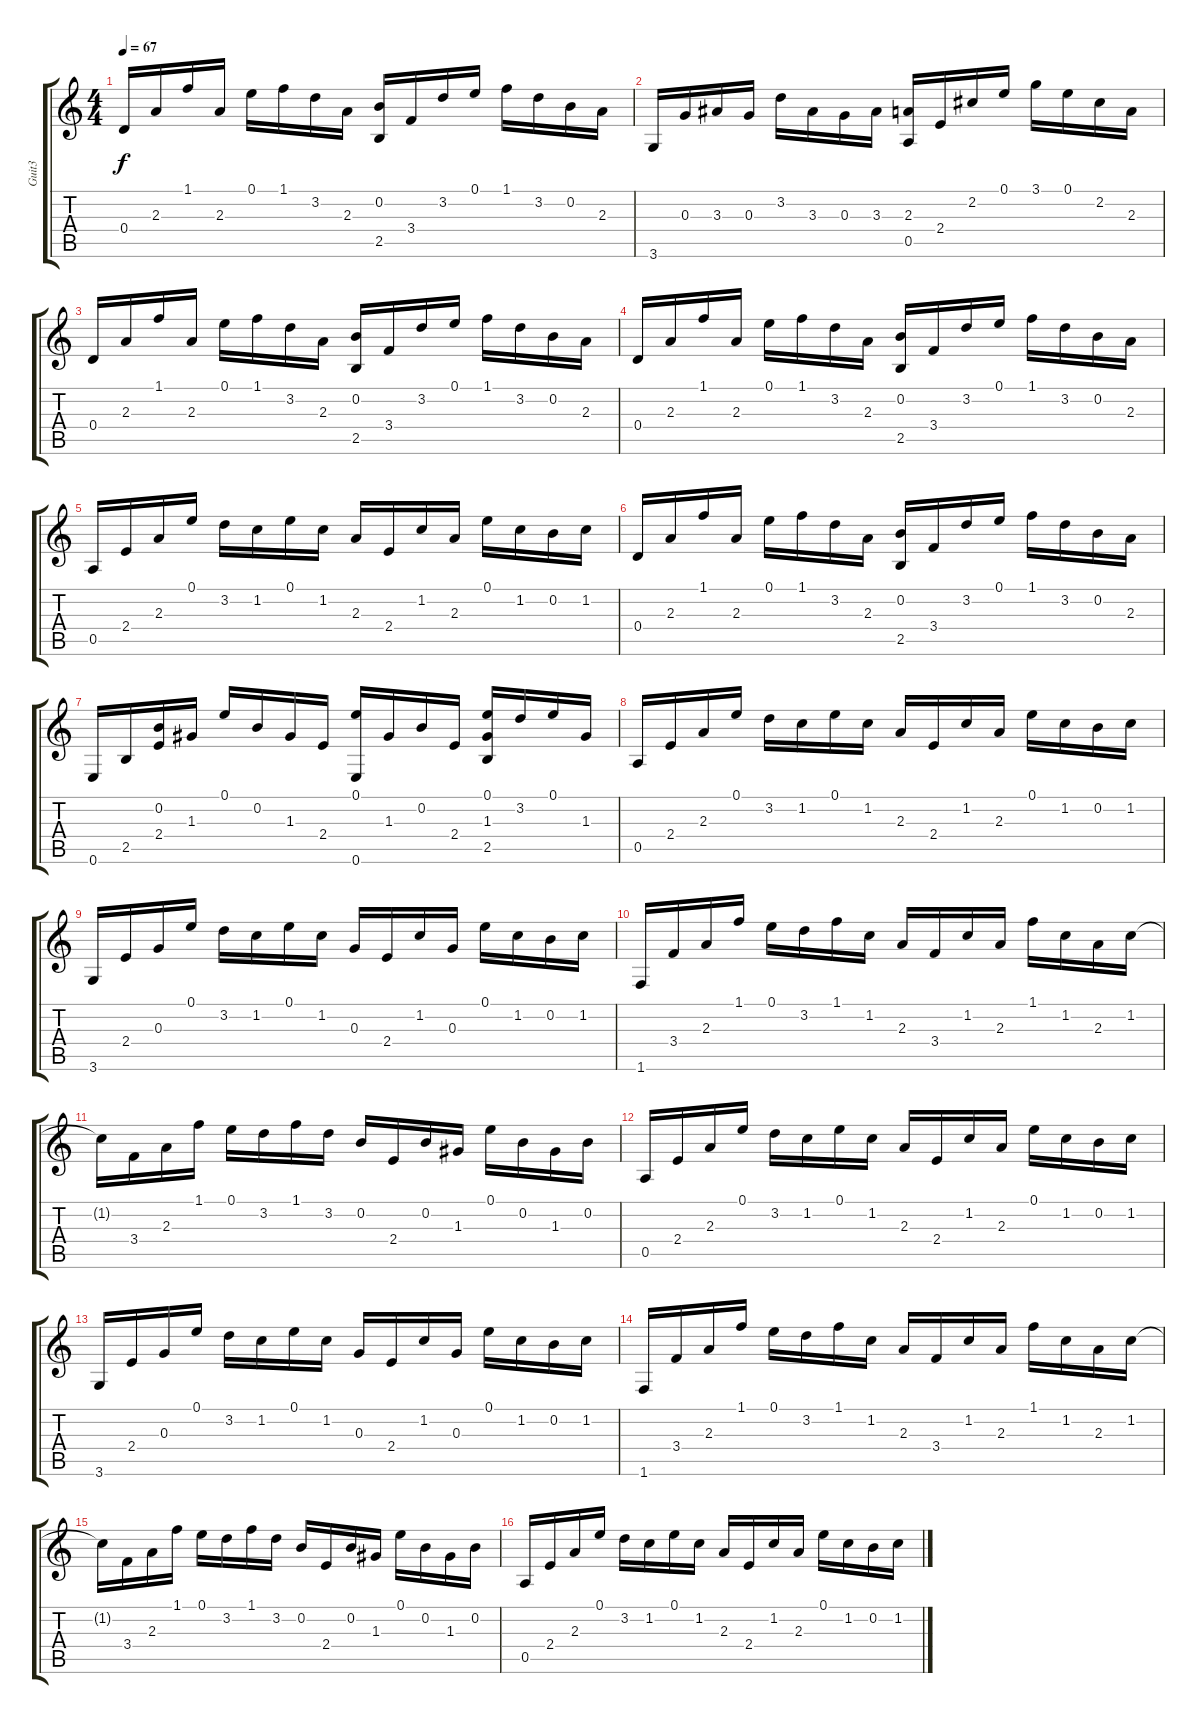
\track ("Guit3" "Guit3") {instrument electricguitarclean}
\staff {score tabs}
\tuning (E4 B3 G3 D3 A2 E2) {hide}
\ts (4 4)
\tempo 67
\clef g2
\ks c
0.4.16{dy f} 2.3.16 1.1.16 2.3.16 0.1.16 1.1.16 3.2.16 2.3.16 (0.2 2.5).16 3.4.16 3.2.16 0.1.16 1.1.16 3.2.16 0.2.16 2.3.16 |
3.6.16 0.3.16 3.3.16 0.3.16 3.2.16 3.3.16 0.3.16 3.3.16 (2.3 0.5).16 2.4.16 2.2.16 0.1.16 3.1.16 0.1.16 2.2.16 2.3.16 |
0.4.16 2.3.16 1.1.16 2.3.16 0.1.16 1.1.16 3.2.16 2.3.16 (0.2 2.5).16 3.4.16 3.2.16 0.1.16 1.1.16 3.2.16 0.2.16 2.3.16 |
0.4.16 2.3.16 1.1.16 2.3.16 0.1.16 1.1.16 3.2.16 2.3.16 (0.2 2.5).16 3.4.16 3.2.16 0.1.16 1.1.16 3.2.16 0.2.16 2.3.16 |
0.5.16 2.4.16 2.3.16 0.1.16 3.2.16 1.2.16 0.1.16 1.2.16 2.3.16 2.4.16 1.2.16 2.3.16 0.1.16 1.2.16 0.2.16 1.2.16 |
0.4.16 2.3.16 1.1.16 2.3.16 0.1.16 1.1.16 3.2.16 2.3.16 (0.2 2.5).16 3.4.16 3.2.16 0.1.16 1.1.16 3.2.16 0.2.16 2.3.16 |
0.6.16 2.5.16 (0.2 2.4).16 1.3.16 0.1.16 0.2.16 1.3.16 2.4.16 (0.1 0.6).16 1.3.16 0.2.16 2.4.16 (0.1 1.3 2.5).16 3.2.16 0.1.16 1.3.16 |
0.5.16 2.4.16 2.3.16 0.1.16 3.2.16 1.2.16 0.1.16 1.2.16 2.3.16 2.4.16 1.2.16 2.3.16 0.1.16 1.2.16 0.2.16 1.2.16 |
3.6.16 2.4.16 0.3.16 0.1.16 3.2.16 1.2.16 0.1.16 1.2.16 0.3.16 2.4.16 1.2.16 0.3.16 0.1.16 1.2.16 0.2.16 1.2.16 |
1.6.16 3.4.16 2.3.16 1.1.16 0.1.16 3.2.16 1.1.16 1.2.16 2.3.16 3.4.16 1.2.16 2.3.16 1.1.16 1.2.16 2.3.16 1.2.16 |
1.2{t}.16 3.4.16 2.3.16 1.1.16 0.1.16 3.2.16 1.1.16 3.2.16 0.2.16 2.4.16 0.2.16 1.3.16 0.1.16 0.2.16 1.3.16 0.2.16 |
0.5.16 2.4.16 2.3.16 0.1.16 3.2.16 1.2.16 0.1.16 1.2.16 2.3.16 2.4.16 1.2.16 2.3.16 0.1.16 1.2.16 0.2.16 1.2.16 |
3.6.16 2.4.16 0.3.16 0.1.16 3.2.16 1.2.16 0.1.16 1.2.16 0.3.16 2.4.16 1.2.16 0.3.16 0.1.16 1.2.16 0.2.16 1.2.16 |
1.6.16 3.4.16 2.3.16 1.1.16 0.1.16 3.2.16 1.1.16 1.2.16 2.3.16 3.4.16 1.2.16 2.3.16 1.1.16 1.2.16 2.3.16 1.2.16 |
1.2{t}.16 3.4.16 2.3.16 1.1.16 0.1.16 3.2.16 1.1.16 3.2.16 0.2.16 2.4.16 0.2.16 1.3.16 0.1.16 0.2.16 1.3.16 0.2.16 |
0.5.16 2.4.16 2.3.16 0.1.16 3.2.16 1.2.16 0.1.16 1.2.16 2.3.16 2.4.16 1.2.16 2.3.16 0.1.16 1.2.16 0.2.16 1.2.16
